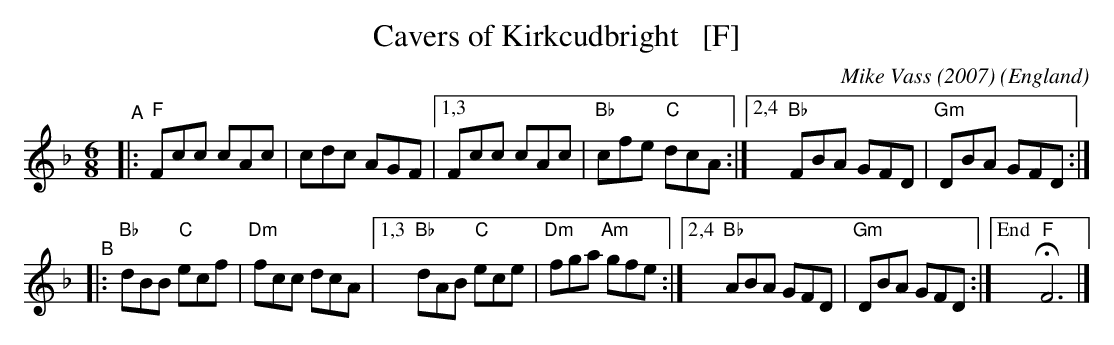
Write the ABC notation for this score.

X:1
T: Cavers of Kirkcudbright   [F]	% Condensed version
C: Mike Vass (2007)
O: England
M: 6/8
L: 1/8
K: F
"^A"|:\
"F"Fcc cAc | cdc AGF |\
[1,3 Fcc cAc | "Bb"cfe "C"dcA :|\
[2,4 "Bb"FBA GFD | "Gm"DBA GFD :|
"^B"|:\
"Bb"dBB "C"ecf | "Dm"fcc dcA |\
[1,3 "Bb"dAB "C"ece | "Dm"fga "Am"gfe :|\
[2,4 "Bb"ABA GFD | "Gm"DBA GFD :|\
["End" "F"HF6 |]
